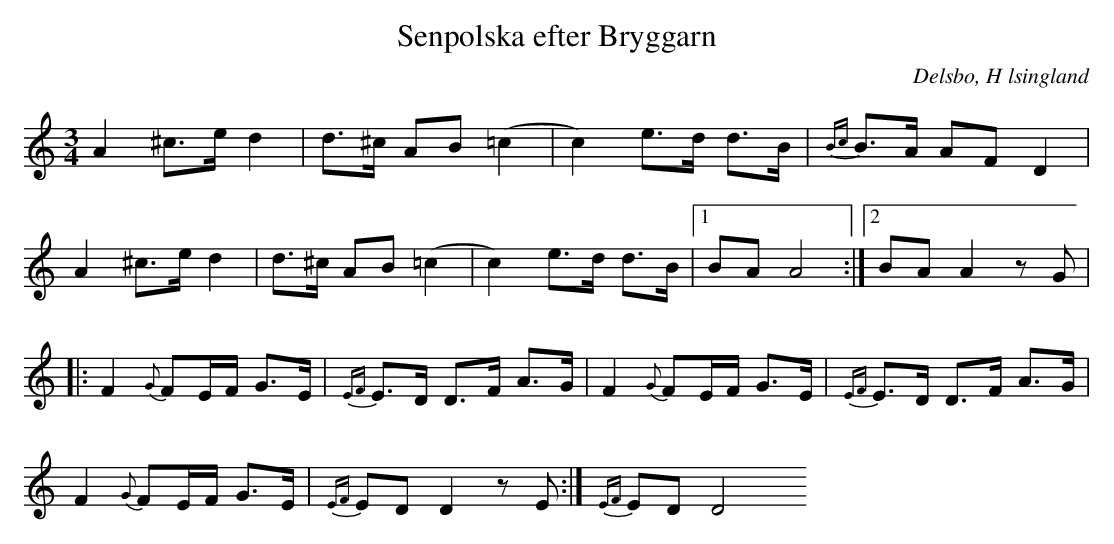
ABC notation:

X:1
T: Senpolska efter Bryggarn
O: Delsbo, H lsingland
M: 3/4
L: 1/8
K: Am
A2 ^c>e d2| d>^c AB (=c2|c2) e>d d>B|{Bc}B>A AF D2 |
A2 ^c>e d2| d>^c AB (=c2|c2) e>d d>B|1 BA A4 :|2 BA A2 zG |
|:F2 {G}FE/F/ G>E|{EF}E>D D>F A>G|F2 {G}FE/F/ G>E |{EF}E>D D>F A>G |
F2 {G}FE/F/ G>E|{EF}ED D2 zE:|{EF}ED D4
